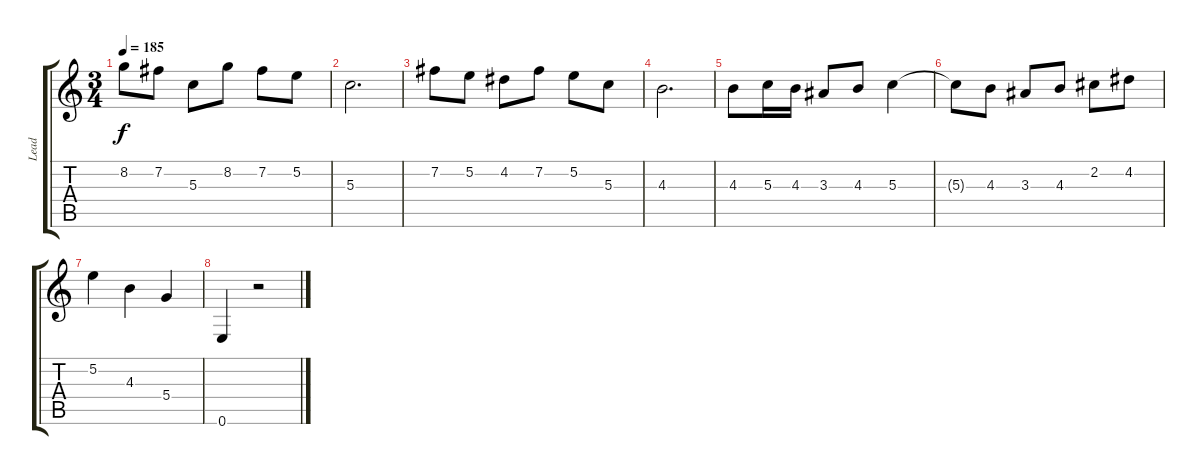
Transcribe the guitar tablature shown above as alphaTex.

\track ("Lead" "Lead") {instrument acousticguitarsteel}
\staff {score tabs}
\tuning (E4 B3 G3 D3 A2 E2) {hide}
\ts (3 4)
\tempo 185
\clef g2
\ks c
8.2.8{dy f} 7.2.8 5.3.8 8.2.8 7.2.8 5.2.8 |
5.3.2{d} |
7.2.8 5.2.8 4.2.8 7.2.8 5.2.8 5.3.8 |
4.3.2{d} |
4.3.8 5.3.16 4.3.16 3.3.8 4.3.8 5.3.4 |
5.3{t}.8 4.3.8 3.3.8 4.3.8 2.2.8 4.2.8 |
5.2.4 4.3.4 5.4.4 |
0.6.4 r.2
